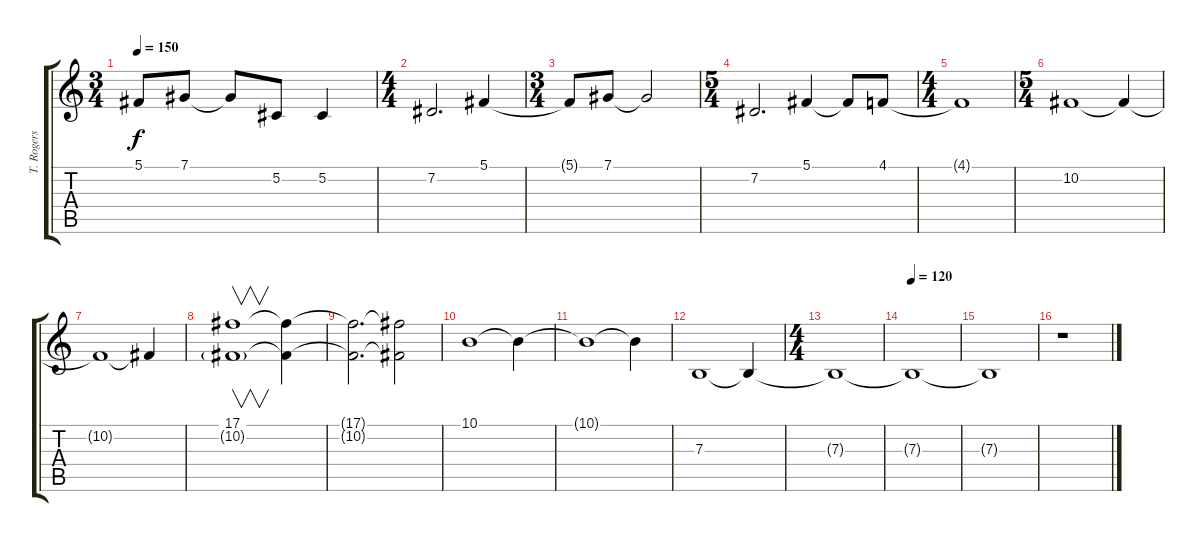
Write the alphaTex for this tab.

\track ("T. Rogers Keys/Piano" "T. Rogers ") {instrument acousticgrandpiano}
\staff {score tabs}
\tuning (Db4 Ab3 E3 B2 Gb2 Db2) {hide}
\ts (3 4)
\tempo 150
\clef g2
\ks c
5.1{t}.8{dy f} 7.1.8 7.1{t}.8 5.2.8 5.2.4 |
\ts (4 4)
7.2.2{d} 5.1.4 |
\ts (3 4)
5.1{t}.8 7.1.8 7.1{t}.2 |
\ts (5 4)
7.2.2{d} 5.1.4 5.1{t}.8 4.1.8 |
\ts (4 4)
4.1{t}.1 |
\ts (5 4)
10.2.1 10.2{t}.4 |
10.2{t}.1 10.2{t}.4 |
(17.1 10.2{g}).1{v} (17.1{t} 10.2{t}).4 |
(17.1{t} 10.2{t}).2{d} (17.1{t} 10.2{t}).2 |
10.1.1 10.1{t}.4 |
10.1{t}.1 10.1{t}.4 |
7.3.1 7.3{t}.4 |
\ts (4 4)
7.3{t}.1 |
\tempo 120
7.3{t}.1{volume 0} |
7.3{t}.1 |
r.1
